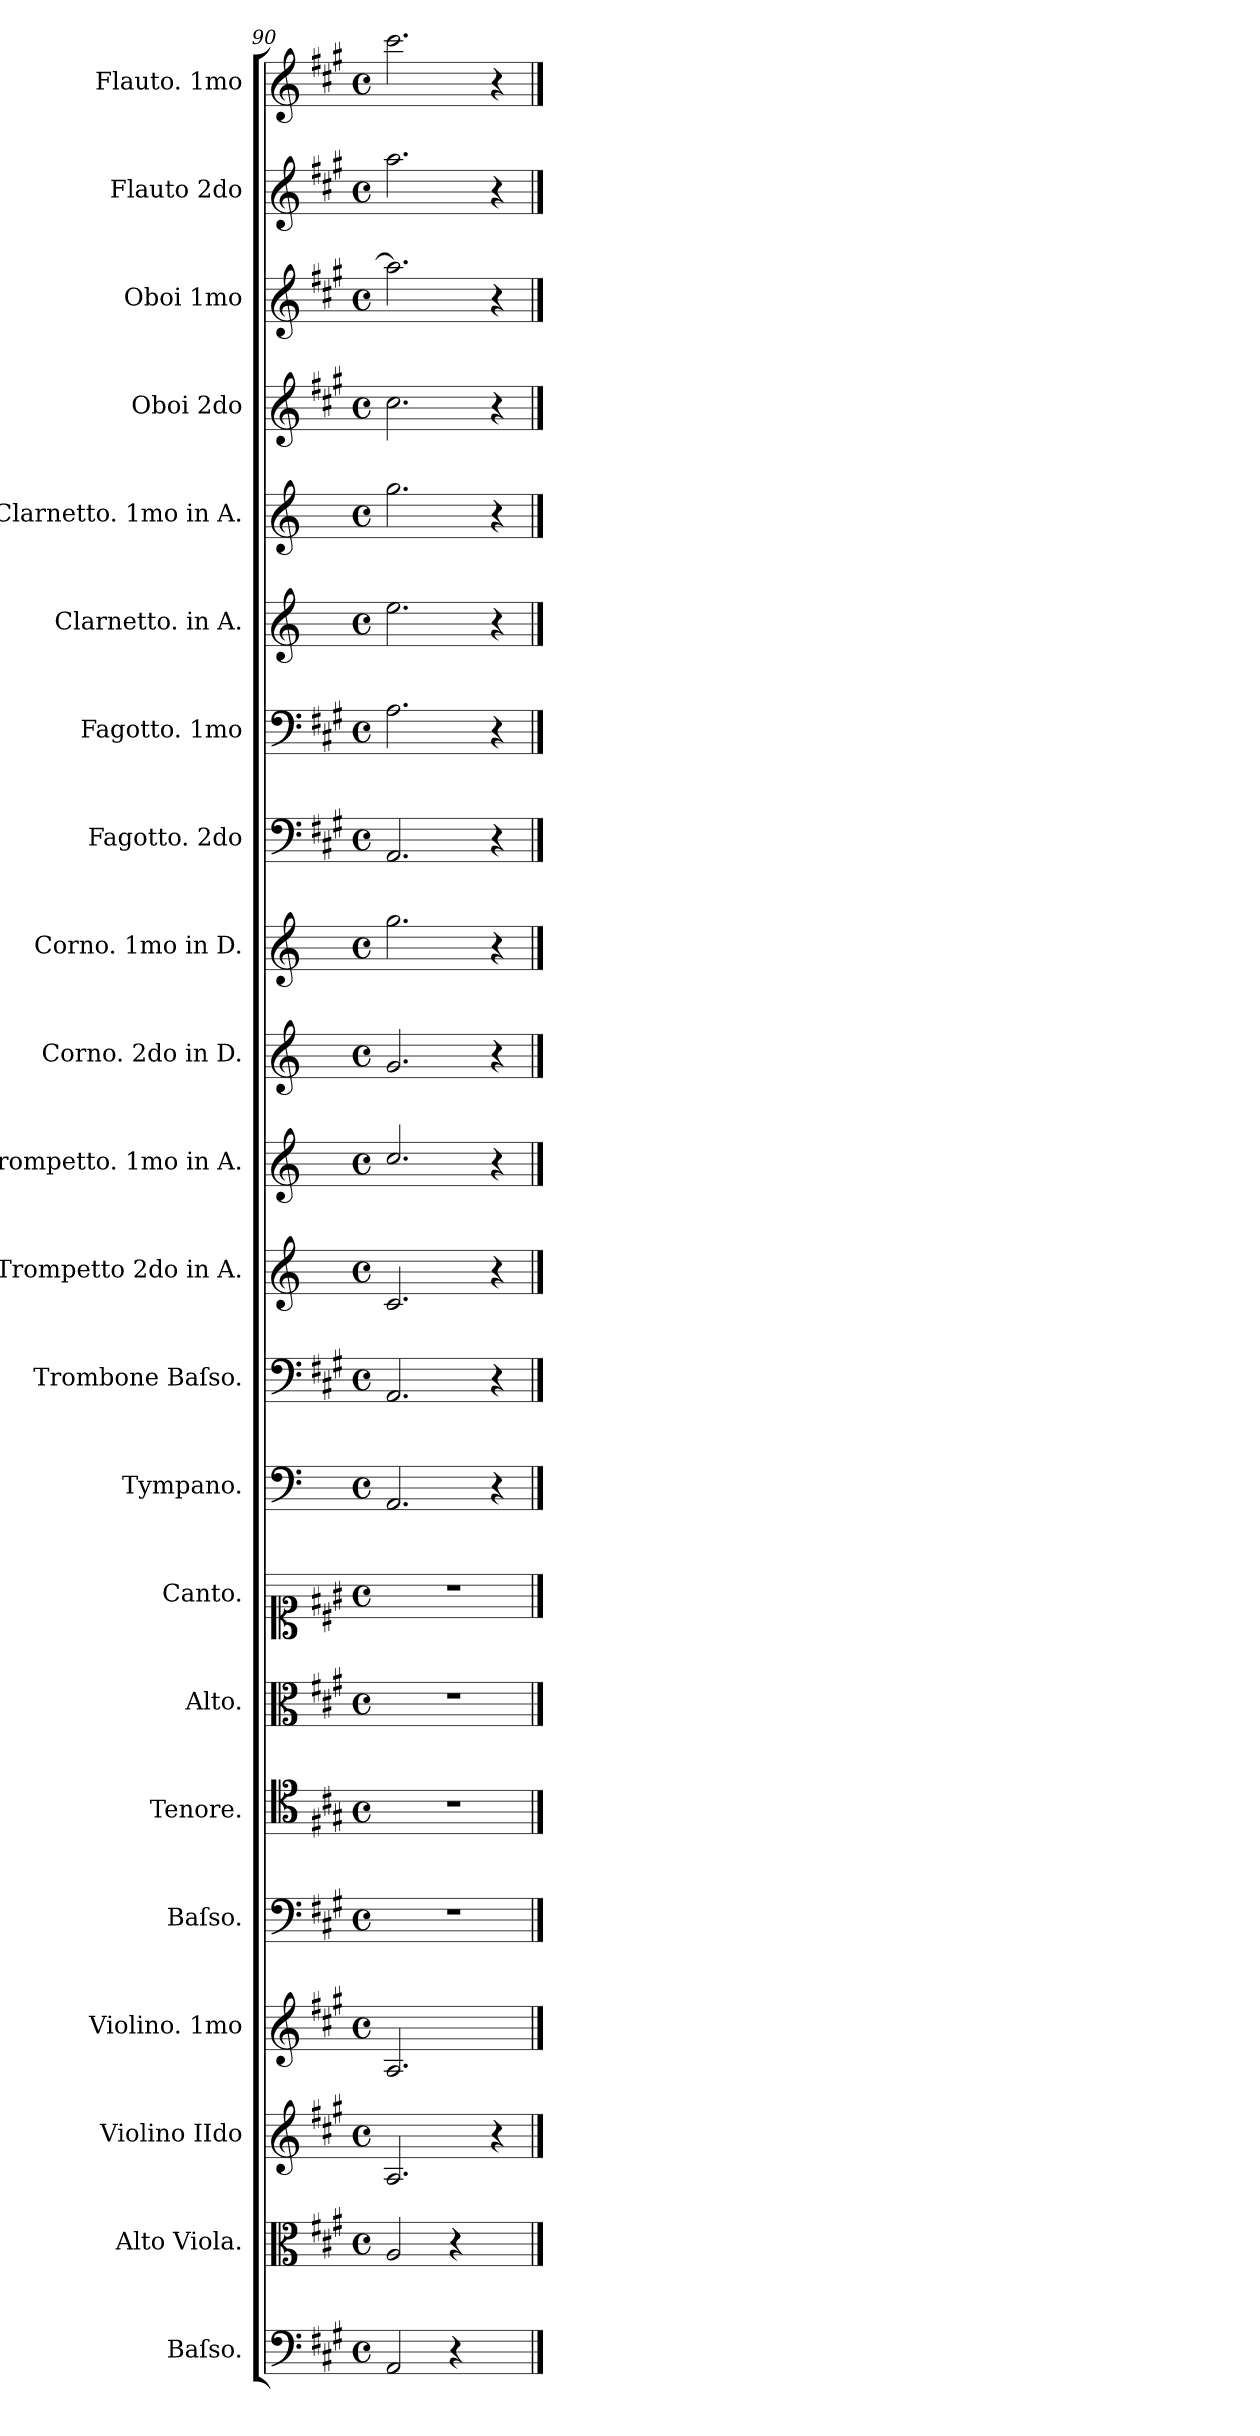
**kern	**kern	**kern	**kern	**kern	**kern	**kern	**kern	**kern	**kern	**kern	**kern	**kern	**kern	**kern	**kern	**kern	**kern	**kern	**kern	**kern	**kern
*part22	*part21	*part20	*part19	*part18	*part17	*part16	*part15	*part14	*part13	*part12	*part11	*part10	*part9	*part8	*part7	*part6	*part5	*part4	*part3	*part2	*part1
*staff22	*staff21	*staff20	*staff19	*staff18	*staff17	*staff16	*staff15	*staff14	*staff13	*staff12	*staff11	*staff10	*staff9	*staff8	*staff7	*staff6	*staff5	*staff4	*staff3	*staff2	*staff1
*I"Baſso.	*I"Alto Viola.	*I"Violino IIdo	*I"Violino. 1mo	*I"Baſso.	*I"Tenore.	*I"Alto.	*I"Canto.	*I"Tympano.	*I"Trombone Baſso.	*I"Trompetto 2do in A.	*I"Trompetto. 1mo in A.	*I"Corno. 2do in D.	*I"Corno. 1mo in D.	*I"Fagotto. 2do	*I"Fagotto. 1mo	*I"Clarnetto. in A.	*I"Clarnetto. 1mo in A.	*I"Oboi 2do	*I"Oboi 1mo	*I"Flauto 2do	*I"Flauto. 1mo
*I'Vc.	*I'Vla.	*I'Vln. II	*I'Vln. I	*I'B	*I'T	*I'A	*I'C	*I'Timp.	*I'Tbn.	*I'A Tpt.2	*I'A Tpt.1	*I'D Hn.2	*I'D Hn.1	*I'Bsn.2	*I'Bsn.1	*I'Cl.2	*I'Cl.1	*I'Ob.2	*I'Ob.1	*I'Fl.2	*I'Fl.1
*clefF4	*clefC3	*clefG2	*clefG2	*clefF4	*clefC4	*clefC3	*clefC1	*clefF4	*clefF4	*clefG2	*clefG2	*clefG2	*clefG2	*clefF4	*clefF4	*clefG2	*clefG2	*clefG2	*clefG2	*clefG2	*clefG2
*	*	*	*	*	*	*	*	*	*	*ITrd2c3	*ITrd2c3	*ITrd6c10	*ITrd6c10	*	*	*ITrd2c3	*ITrd2c3	*	*	*	*
*k[f#c#g#]	*k[f#c#g#]	*k[f#c#g#]	*k[f#c#g#]	*k[f#c#g#]	*k[f#c#g#]	*k[f#c#g#]	*k[f#c#g#]	*k[]	*k[f#c#g#]	*k[f#c#g#]	*k[f#c#g#]	*k[f#c#]	*k[f#c#]	*k[f#c#g#]	*k[f#c#g#]	*k[f#c#g#]	*k[f#c#g#]	*k[f#c#g#]	*k[f#c#g#]	*k[f#c#g#]	*k[f#c#g#]
*A:	*A:	*A:	*A:	*A:	*A:	*A:	*A:	*	*A:	*	*	*	*	*A:	*A:	*	*	*A:	*A:	*A:	*A:
*M4/4	*M4/4	*M4/4	*M4/4	*M4/4	*M4/4	*M4/4	*M4/4	*M4/4	*M4/4	*M4/4	*M4/4	*M4/4	*M4/4	*M4/4	*M4/4	*M4/4	*M4/4	*M4/4	*M4/4	*M4/4	*M4/4
*met(c)	*met(c)	*met(c)	*met(c)	*met(c)	*met(c)	*met(c)	*met(c)	*met(c)	*met(c)	*met(c)	*met(c)	*met(c)	*met(c)	*met(c)	*met(c)	*met(c)	*met(c)	*met(c)	*met(c)	*met(c)	*met(c)
=90	=90	=90	=90	=90	=90	=90	=90	=90	=90	=90	=90	=90	=90	=90	=90	=90	=90	=90	=90	=90	=90
2AA/	2A/	2.A/	2.A/	1r	1r	1r	1r	2.AA/	2.AA/	2.A/	2.a/	2.A/	2.a\	2.AA/	2.A\	2.cc#\	2.ee\	2.cc#\	2.aa\]	2.aa\	2.ccc#\
4r	4r	.	.	.	.	.	.	.	.	.	.	.	.	.	.	.	.	.	.	.	.
4ryy	4ryy	4r	4ryy	.	.	.	.	4r	4r	4r	4r	4r	4r	4r	4r	4r	4r	4r	4r	4r	4r
==	==	==	==	==	==	==	==	==	==	==	==	==	==	==	==	==	==	==	==	==	==
*-	*-	*-	*-	*-	*-	*-	*-	*-	*-	*-	*-	*-	*-	*-	*-	*-	*-	*-	*-	*-	*-
